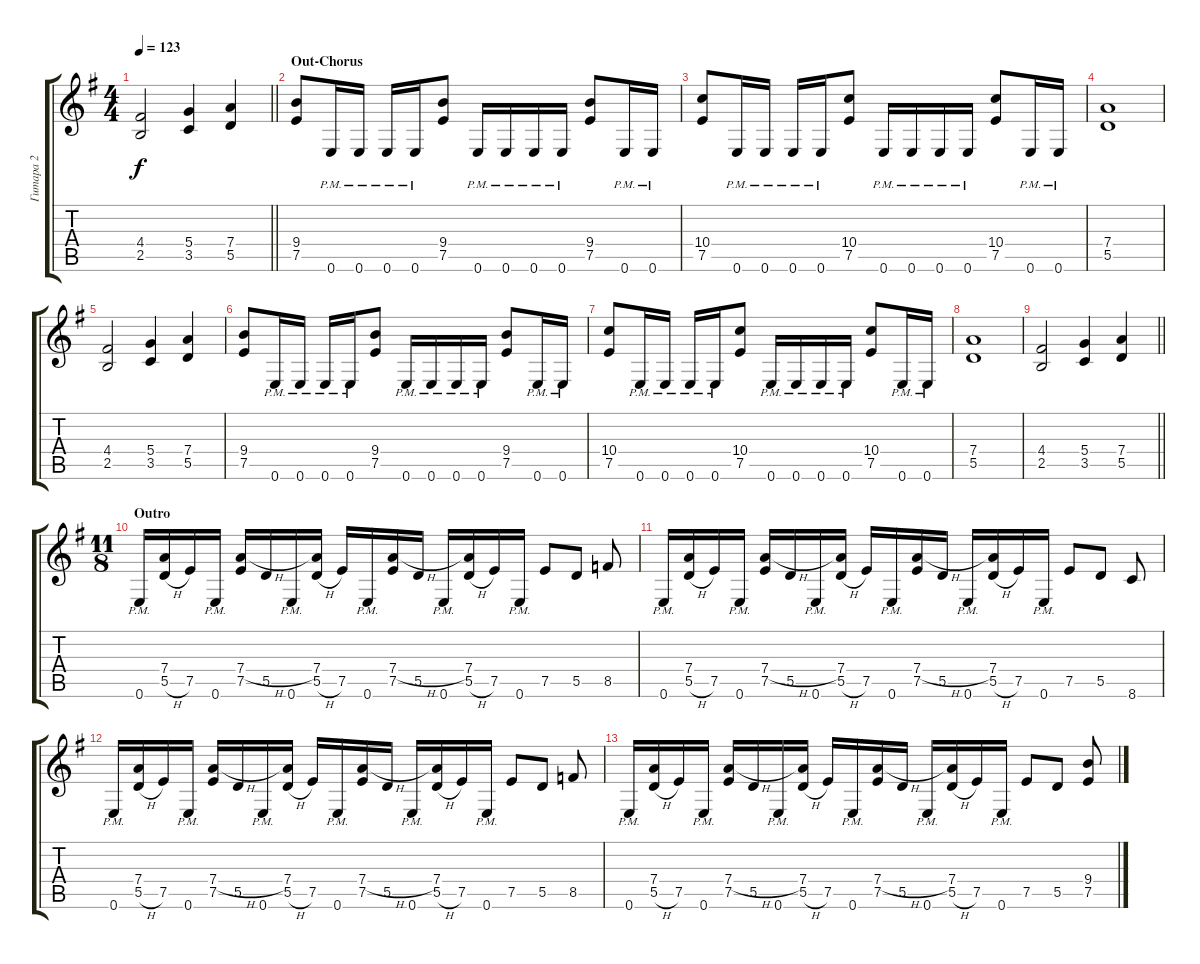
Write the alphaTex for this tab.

\track ("Гитара 2" "Гитара 2") {instrument distortionguitar}
\staff {score tabs}
\tuning (E4 B3 G3 D3 A2 E2) {hide}
\ts (4 4)
\tempo 123
\clef g2
\barLineRight lightlight
\ks eminor
(4.4 2.5).2{dy f} (5.4 3.5).4 (7.4 5.5).4 |
\section ("" "Out-Chorus")
(9.4 7.5).8 0.6{pm}.16 0.6{pm}.16 0.6{pm}.16 0.6{pm}.16 (9.4 7.5).8 0.6{pm}.16 0.6{pm}.16 0.6{pm}.16 0.6{pm}.16 (9.4 7.5).8 0.6{pm}.16 0.6{pm}.16 |
(10.4 7.5).8 0.6{pm}.16 0.6{pm}.16 0.6{pm}.16 0.6{pm}.16 (10.4 7.5).8 0.6{pm}.16 0.6{pm}.16 0.6{pm}.16 0.6{pm}.16 (10.4 7.5).8 0.6{pm}.16 0.6{pm}.16 |
(7.4 5.5).1 |
(4.4 2.5).2 (5.4 3.5).4 (7.4 5.5).4 |
(9.4 7.5).8 0.6{pm}.16 0.6{pm}.16 0.6{pm}.16 0.6{pm}.16 (9.4 7.5).8 0.6{pm}.16 0.6{pm}.16 0.6{pm}.16 0.6{pm}.16 (9.4 7.5).8 0.6{pm}.16 0.6{pm}.16 |
(10.4 7.5).8 0.6{pm}.16 0.6{pm}.16 0.6{pm}.16 0.6{pm}.16 (10.4 7.5).8 0.6{pm}.16 0.6{pm}.16 0.6{pm}.16 0.6{pm}.16 (10.4 7.5).8 0.6{pm}.16 0.6{pm}.16 |
(7.4 5.5).1 |
\barLineRight lightlight
(4.4 2.5).2 (5.4 3.5).4 (7.4 5.5).4 |
\ts (11 8)
\section ("" "Outro")
0.6{pm}.16 (7.4 5.5{h}).16 7.5.16 0.6{pm}.16 (7.4{h} 7.5).16 5.5.16 0.6{pm}.16 (7.4 5.5{h}).16 7.5.16 0.6{pm}.16 (7.4{h} 7.5).16 5.5.16 0.6{pm}.16 (7.4 5.5{h}).16 7.5.16 0.6{pm}.16 7.5.8 5.5.8 8.5.8 |
0.6{pm}.16 (7.4 5.5{h}).16 7.5.16 0.6{pm}.16 (7.4{h} 7.5).16 5.5.16 0.6{pm}.16 (7.4 5.5{h}).16 7.5.16 0.6{pm}.16 (7.4{h} 7.5).16 5.5.16 0.6{pm}.16 (7.4 5.5{h}).16 7.5.16 0.6{pm}.16 7.5.8 5.5.8 8.6.8 |
0.6{pm}.16 (7.4 5.5{h}).16 7.5.16 0.6{pm}.16 (7.4{h} 7.5).16 5.5.16 0.6{pm}.16 (7.4 5.5{h}).16 7.5.16 0.6{pm}.16 (7.4{h} 7.5).16 5.5.16 0.6{pm}.16 (7.4 5.5{h}).16 7.5.16 0.6{pm}.16 7.5.8 5.5.8 8.5.8 |
0.6{pm}.16 (7.4 5.5{h}).16 7.5.16 0.6{pm}.16 (7.4{h} 7.5).16 5.5.16 0.6{pm}.16 (7.4 5.5{h}).16 7.5.16 0.6{pm}.16 (7.4{h} 7.5).16 5.5.16 0.6{pm}.16 (7.4 5.5{h}).16 7.5.16 0.6{pm}.16 7.5.8 5.5.8 (9.4 7.5).8
